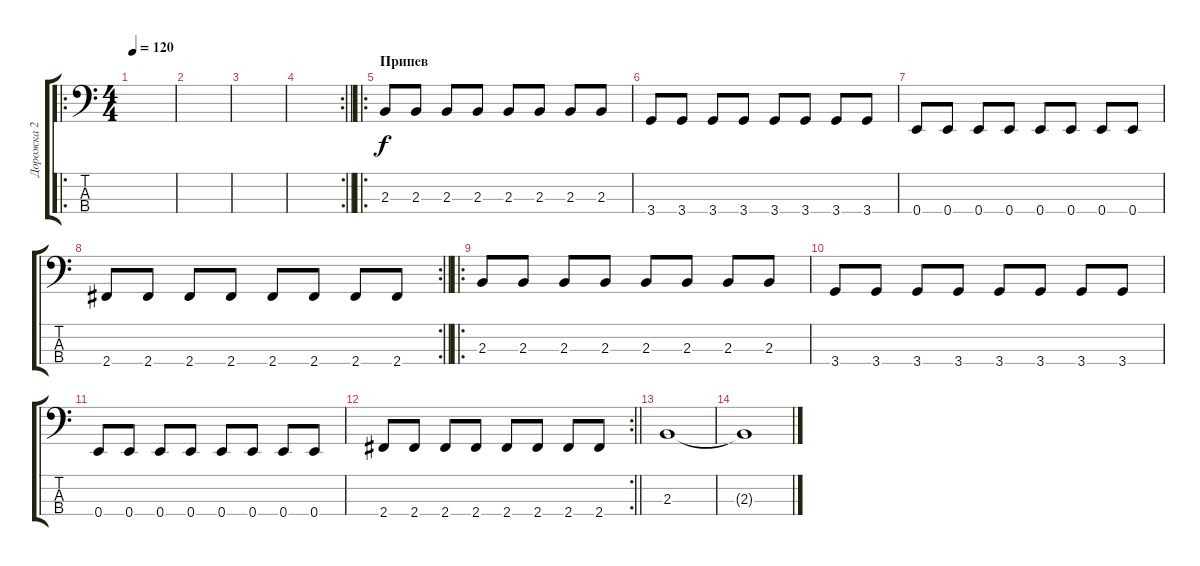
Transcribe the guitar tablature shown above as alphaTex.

\track ("Дорожка 2" "Дорожка 2") {instrument electricbassfinger}
\staff {score tabs}
\tuning (G2 D2 A1 E1) {hide}
\ro
\ts (4 4)
\tempo 120
\clef f4
\ks c
|
|
|
\rc 2
\barLineRight lightlight
|
\ro
\section ("" "Припев")
2.3.8 2.3.8 2.3.8 2.3.8 2.3.8 2.3.8 2.3.8 2.3.8 |
3.4.8 3.4.8 3.4.8 3.4.8 3.4.8 3.4.8 3.4.8 3.4.8 |
0.4.8 0.4.8 0.4.8 0.4.8 0.4.8 0.4.8 0.4.8 0.4.8 |
\rc 2
\barLineRight lightlight
2.4.8 2.4.8 2.4.8 2.4.8 2.4.8 2.4.8 2.4.8 2.4.8 |
\ro
2.3.8 2.3.8 2.3.8 2.3.8 2.3.8 2.3.8 2.3.8 2.3.8 |
3.4.8 3.4.8 3.4.8 3.4.8 3.4.8 3.4.8 3.4.8 3.4.8 |
0.4.8 0.4.8 0.4.8 0.4.8 0.4.8 0.4.8 0.4.8 0.4.8 |
\rc 2
\barLineRight lightlight
2.4.8 2.4.8 2.4.8 2.4.8 2.4.8 2.4.8 2.4.8 2.4.8 |
2.3.1 |
2.3{t}.1
